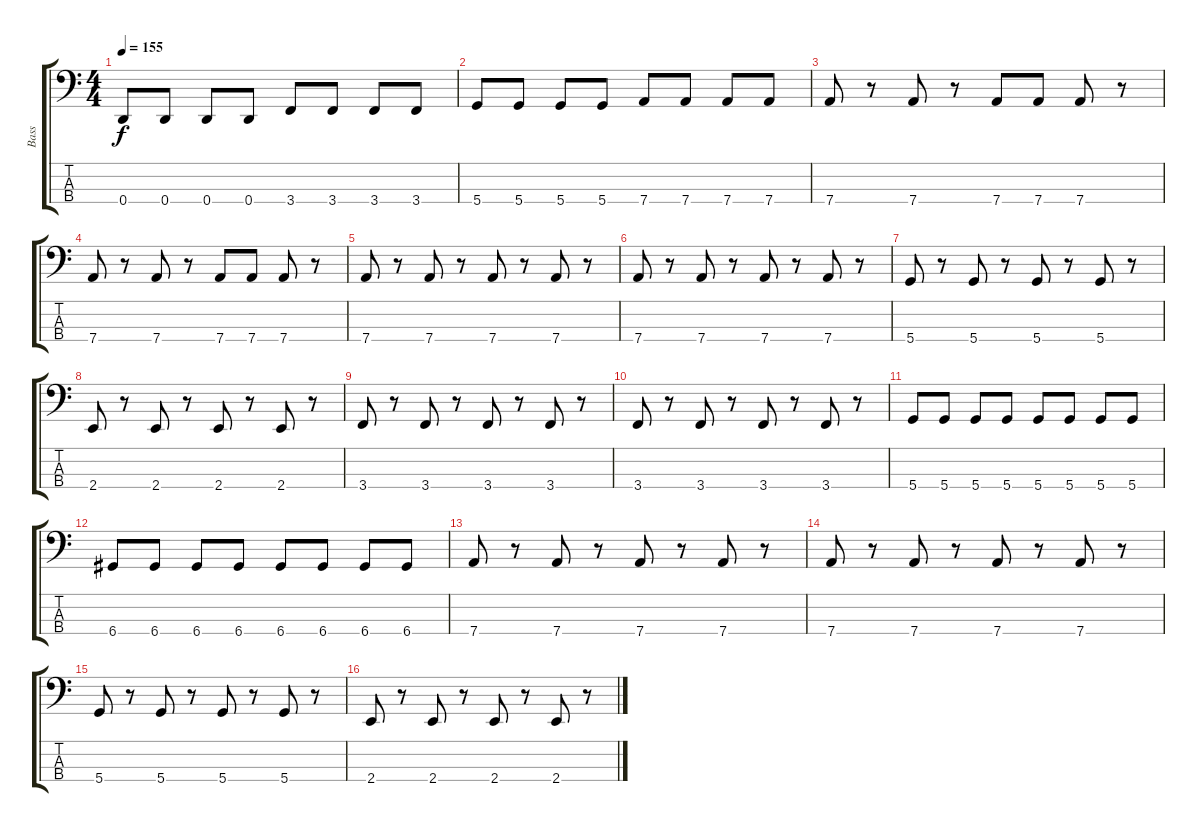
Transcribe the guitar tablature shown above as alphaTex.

\track ("Bass" "Bass") {instrument electricbassfinger}
\staff {score tabs}
\tuning (G2 D2 A1 D1) {hide}
\ts (4 4)
\tempo 155
\clef f4
\ks c
0.4.8{dy f} 0.4.8 0.4.8 0.4.8 3.4.8 3.4.8 3.4.8 3.4.8 |
5.4.8 5.4.8 5.4.8 5.4.8 7.4.8 7.4.8 7.4.8 7.4.8 |
7.4.8 r.8 7.4.8 r.8 7.4.8 7.4.8 7.4.8 r.8 |
7.4.8 r.8 7.4.8 r.8 7.4.8 7.4.8 7.4.8 r.8 |
7.4.8 r.8 7.4.8 r.8 7.4.8 r.8 7.4.8 r.8 |
7.4.8 r.8 7.4.8 r.8 7.4.8 r.8 7.4.8 r.8 |
5.4.8 r.8 5.4.8 r.8 5.4.8 r.8 5.4.8 r.8 |
2.4.8 r.8 2.4.8 r.8 2.4.8 r.8 2.4.8 r.8 |
3.4.8 r.8 3.4.8 r.8 3.4.8 r.8 3.4.8 r.8 |
3.4.8 r.8 3.4.8 r.8 3.4.8 r.8 3.4.8 r.8 |
5.4.8 5.4.8 5.4.8 5.4.8 5.4.8 5.4.8 5.4.8 5.4.8 |
6.4.8 6.4.8 6.4.8 6.4.8 6.4.8 6.4.8 6.4.8 6.4.8 |
7.4.8 r.8 7.4.8 r.8 7.4.8 r.8 7.4.8 r.8 |
7.4.8 r.8 7.4.8 r.8 7.4.8 r.8 7.4.8 r.8 |
5.4.8 r.8 5.4.8 r.8 5.4.8 r.8 5.4.8 r.8 |
2.4.8 r.8 2.4.8 r.8 2.4.8 r.8 2.4.8 r.8
